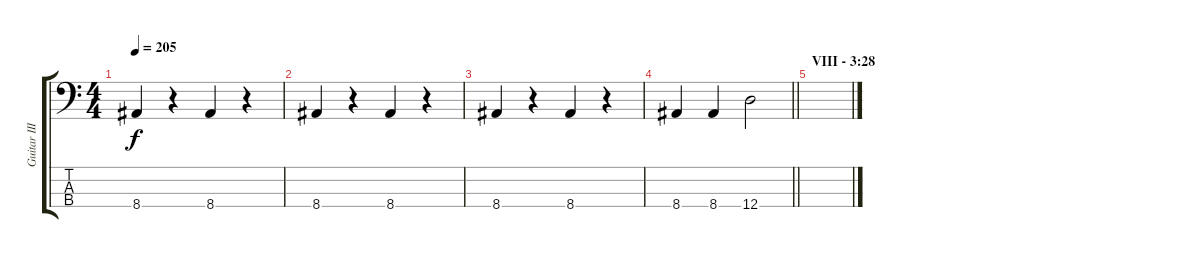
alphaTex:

\track ("Guitar III - Bass" "Guitar III") {instrument electricbasspick}
\staff {score tabs}
\tuning (G2 D2 A1 D1) {hide}
\ts (4 4)
\tempo 205
\clef f4
\ks c
8.4.4{dy f} r.4 8.4.4 r.4 |
8.4.4 r.4 8.4.4 r.4 |
8.4.4 r.4 8.4.4 r.4 |
\barLineRight lightlight
8.4.4 8.4.4 12.4.2 |
\section ("" "VIII - 3:28")
